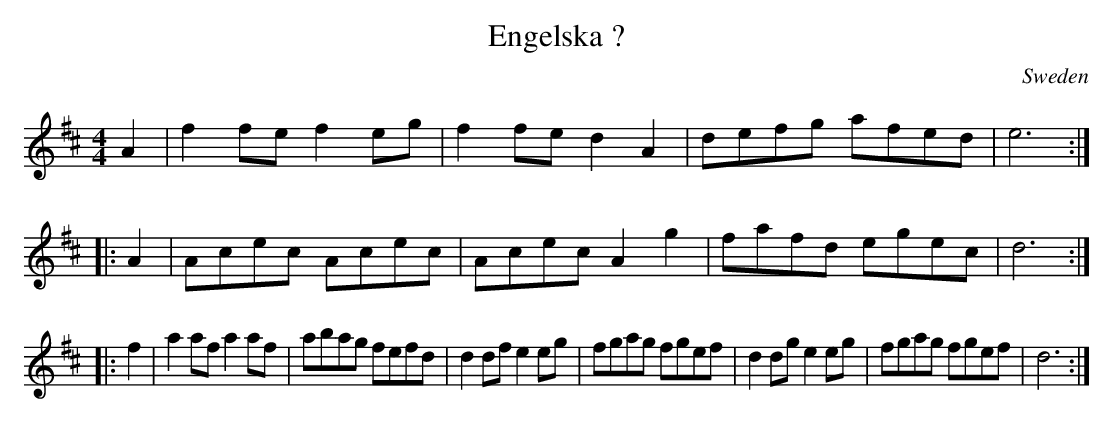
X:1
T:Engelska ?
M:4/4
O:Sweden
K:D major
A2|\
f2fe f2eg|f2fe d2A2|defg afed|e6 ::
A2|\
Acec Acec|Acec A2g2|fafd egec|d6 ::
f2|\
a2af a2af|abag fefd|d2df e2eg|fgag fgef|\
d2dg e2eg|fgag fgef|d6:|
